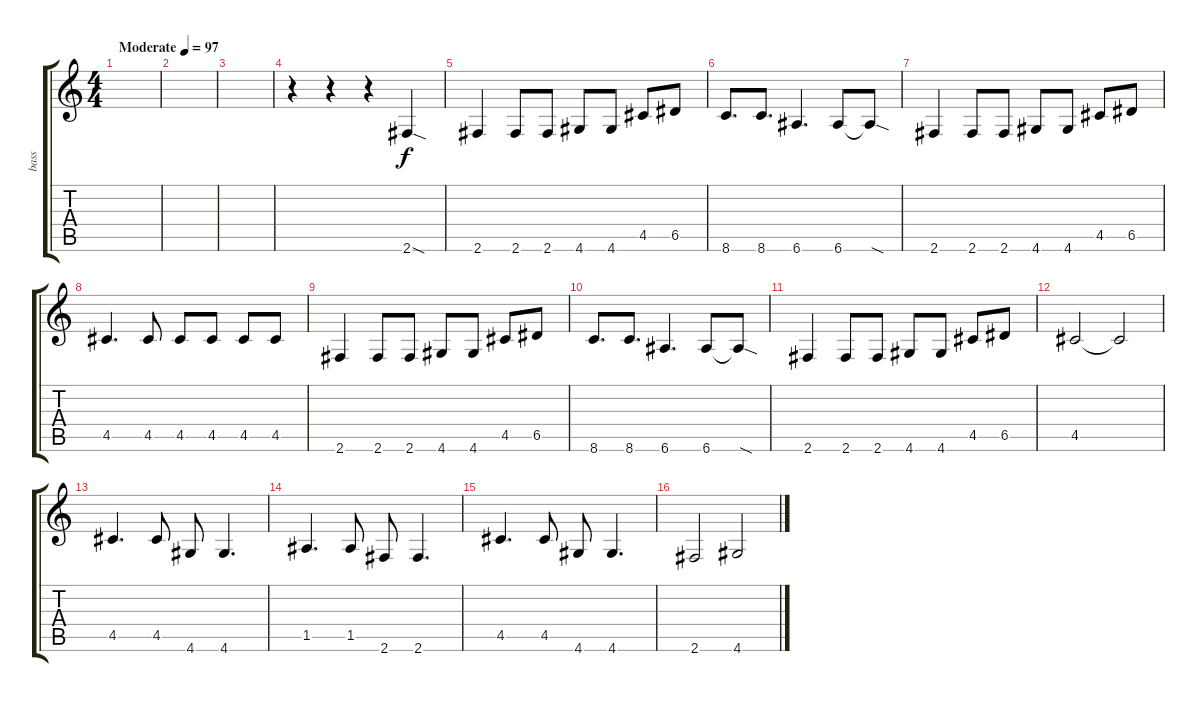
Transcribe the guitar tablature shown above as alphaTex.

\track ("bass" "bass") {instrument electricbassfinger}
\staff {score tabs}
\tuning (E4 B3 G3 D3 A2 E2) {hide}
\ts (4 4)
\tempo (97 "Moderate")
\clef g2
\ks c
|
|
|
r.4 r.4 r.4 2.6{sod}.4 |
2.6.4{dy f} 2.6.8 2.6.8 4.6.8 4.6.8 4.5.8 6.5.8 |
8.6.8{d} 8.6.8{d} 6.6.4{d} 6.6.8 6.6{sod t}.8 |
2.6.4 2.6.8 2.6.8 4.6.8 4.6.8 4.5.8 6.5.8 |
4.5.4{d} 4.5.8 4.5.8 4.5.8 4.5.8 4.5.8 |
2.6.4 2.6.8 2.6.8 4.6.8 4.6.8 4.5.8 6.5.8 |
8.6.8{d} 8.6.8{d} 6.6.4{d} 6.6.8 6.6{sod t}.8 |
2.6.4 2.6.8 2.6.8 4.6.8 4.6.8 4.5.8 6.5.8 |
4.5.2 4.5{t}.2 |
4.5.4{d} 4.5.8 4.6.8 4.6.4{d} |
1.5.4{d} 1.5.8 2.6.8 2.6.4{d} |
4.5.4{d} 4.5.8 4.6.8 4.6.4{d} |
2.6.2 4.6.2
